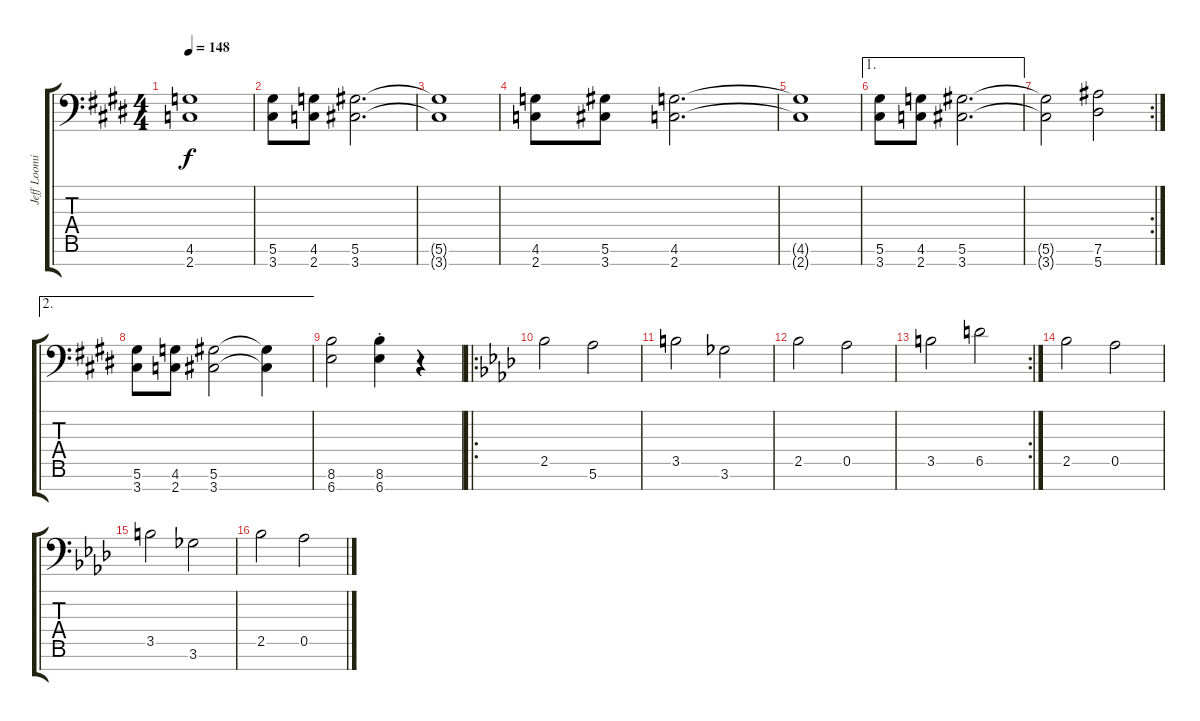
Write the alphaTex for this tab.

\track ("Jeff Loomis" "Jeff Loomi") {instrument distortionguitar}
\staff {score tabs}
\tuning (Eb4 Bb3 Gb3 Db3 Ab2 Eb2 Bb1) {hide}
\ts (4 4)
\tempo 148
\clef f4
\ks e
(4.6{t} 2.7{t}).1{dy f} |
(5.6 3.7).8 (4.6 2.7).8 (5.6 3.7).2{d} |
(5.6{t} 3.7{t}).1 |
(4.6 2.7).8 (5.6 3.7).8 (4.6 2.7).2{d} |
(4.6{t} 2.7{t}).1 |
\ae 1
(5.6 3.7).8 (4.6 2.7).8 (5.6 3.7).2{d} |
\rc 2
(5.6{t} 3.7{t}).2 (7.6 5.7).2 |
\ae 2
(5.6 3.7).8 (4.6 2.7).8 (5.6 3.7).2 (5.6{t} 3.7{t}).4 |
(8.6 6.7).2 (8.6{st} 6.7{st}).4 r.4 |
\ro
\ks ab
2.5.2 5.6.2 |
3.5.2 3.6.2 |
2.5.2 0.5.2 |
\rc 2
3.5.2 6.5.2 |
2.5.2 0.5.2 |
3.5.2 3.6.2 |
2.5.2 0.5.2
